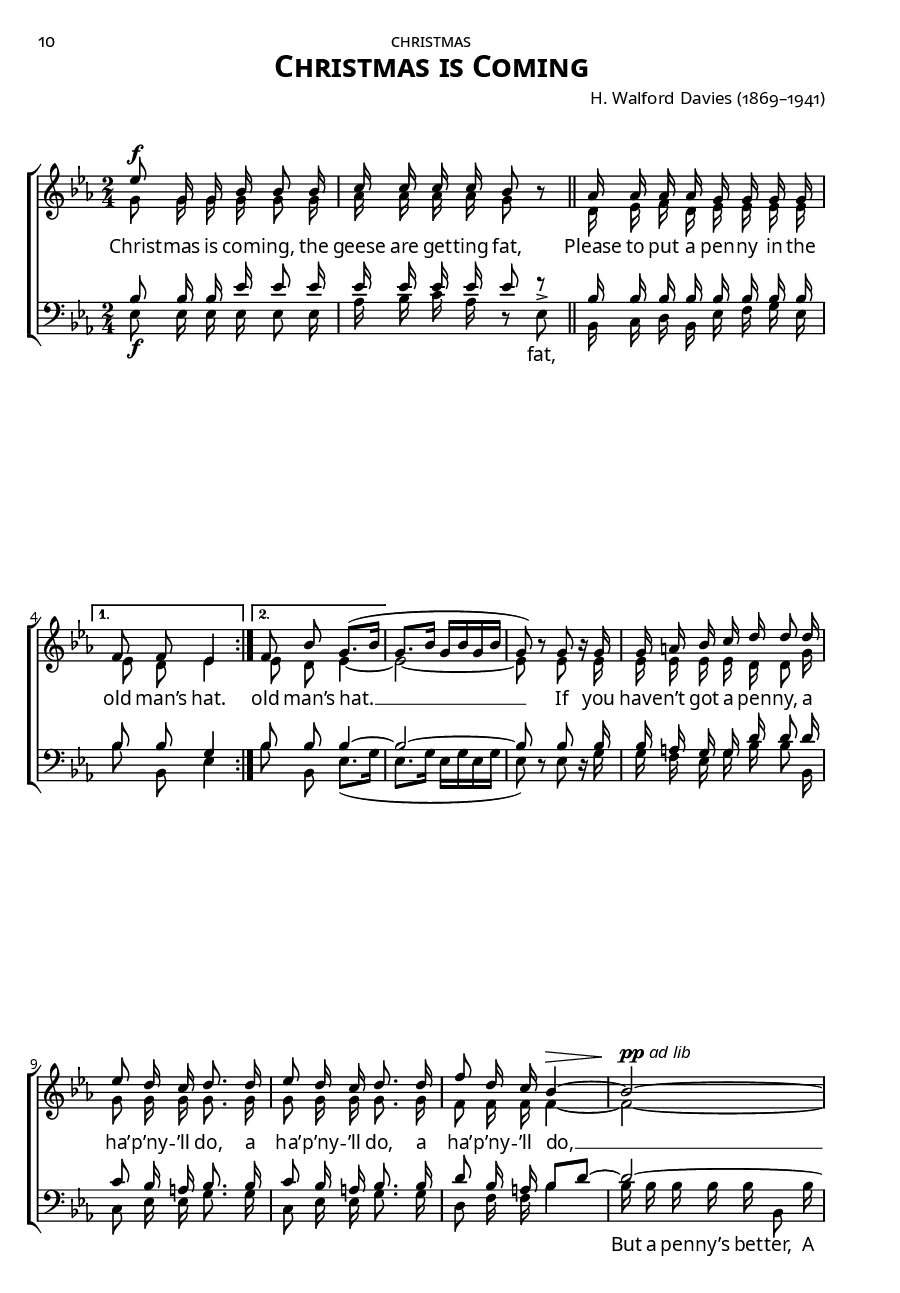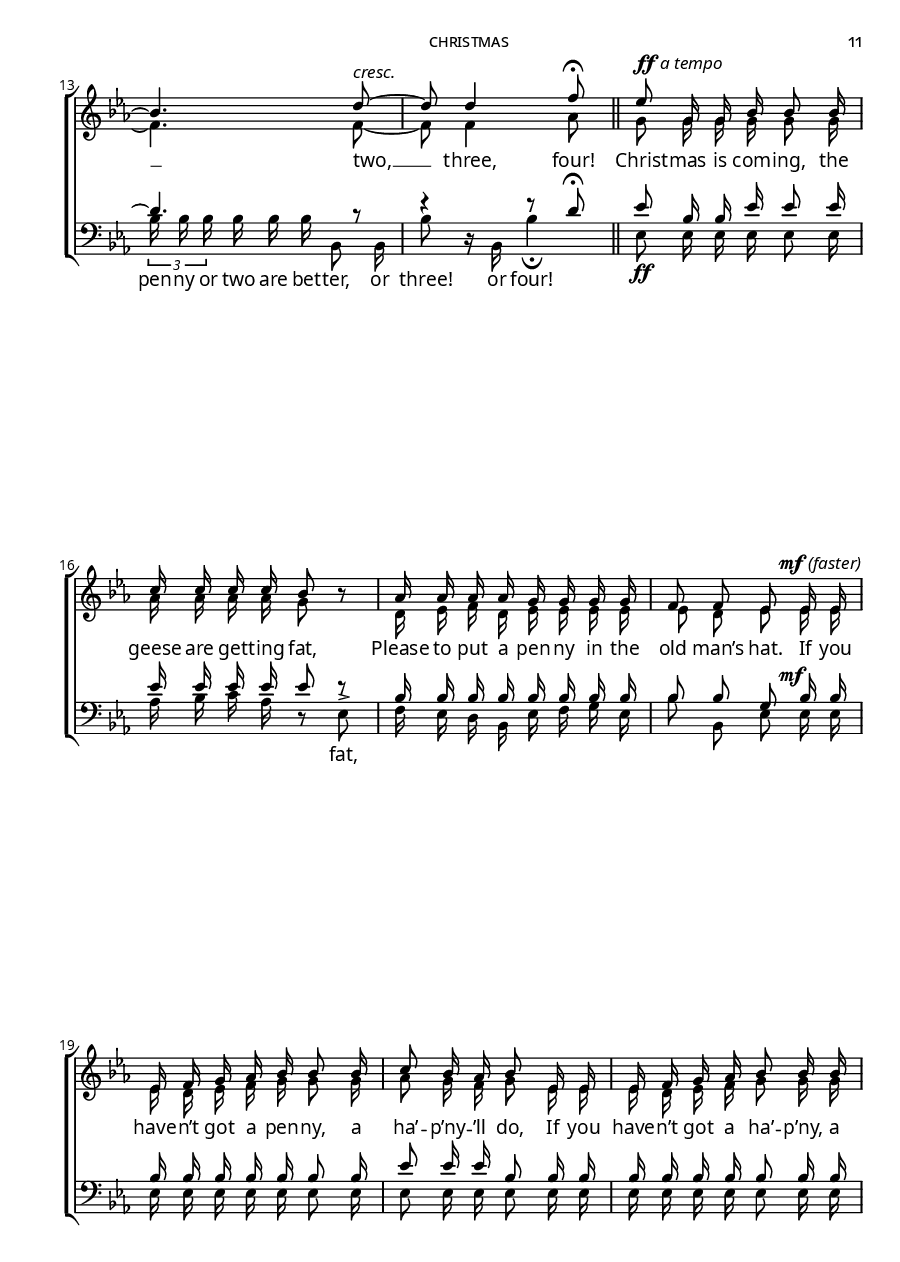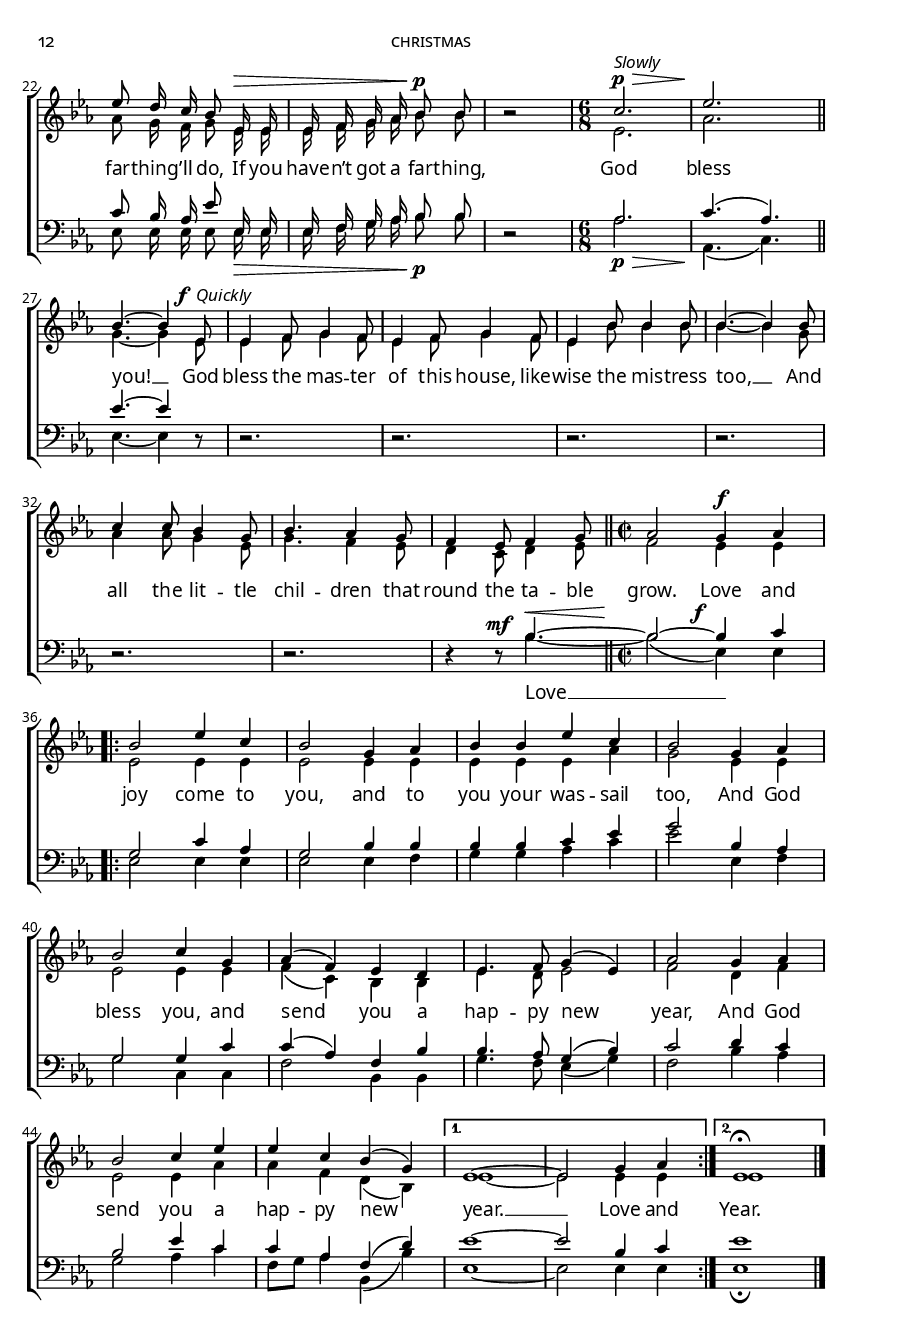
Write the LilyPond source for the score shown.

\version "2.14.2"
\include "util.ly"
\header {
  title = \markup{\override #'(font-name . "Garamond Premier Pro Semibold"){ \abs-fontsize #15 \smallCapsOldStyle"Christmas is Coming"}}
  %poet = \markup\oldStyleNum"Old Rhyme"
  composer = \markup\oldStyleNum"H. Walford Davies (1869–1941)"
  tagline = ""
}
\paper {
  paper-height = 9\in
  paper-width = 6\in
  indent = 0\in
  %system-system-spacing = #'((basic-distance . 10) (padding . 0))
  system-system-spacing =
    #'((basic-distance . 0)
       (minimum-distance . 0)
       (padding . -5)
       (stretchability . 100))
  ragged-last-bottom = ##f
  ragged-bottom = ##f
  two-sided = ##t
  inner-margin = 0.5\in
  outer-margin = 0.25\in
  top-margin = 0.25\in
  bottom-margin = 0.25\in
  first-page-number = #010
  print-first-page-number = ##t
  headerLine = \markup{\override #'(font-name . "Garamond Premier Pro") \smallCapsOldStyle"christmas"}
  oddHeaderMarkup = \markup\fill-line{
     \override #'(font-name . "Garamond Premier Pro")\abs-fontsize #8.5
     \combine 
        \fill-line{"" \on-the-fly #print-page-number-check-first
        \oldStylePageNum""
        }
        \fill-line{\headerLine}
  }
  evenHeaderMarkup = \markup {
     \override #'(font-name . "Garamond Premier Pro")\abs-fontsize #8.5
     \combine
        \on-the-fly #print-page-number-check-first
        \oldStylePageNum""
        \fill-line{\headerLine}
  }
}
#(set-global-staff-size 15) \paper{ #(define fonts (make-pango-font-tree "GoudyOlSt BT" "Garamond Premier Pro" "Garamond Premier Pro" (/ 15 20))) }
global = {
  \key ees \major
  \time 2/4
  \autoBeamOff
  \override DynamicLineSpanner #'staff-padding = #0.0
  \override DynamicLineSpanner #'Y-extent = #'(0 . 0)
}

sopMusic = \relative c'' {
  \repeat volta 2 {
    ees8^\f g,16 g bes bes8 bes16 |
    c c c c bes8 bes\rest \bar "||"
    aes16 aes aes aes g g g g |
  }
  \alternative {
    {
      f8 f ees4
    }
    {
      f8 bes g8.[( bes16] |
    }
  }
  g8.[ bes16] g[ bes g bes] |
  g8) b\rest g bes16\rest g |
  
  g a bes c d d8 d16 |
  ees8 d16 c d8. d16 |
  ees8 d16 c d8. d16 |
  f8 d16 c bes4~^\> |
  
  bes2\!^\markup{\dynamic"pp" \italic"ad lib"} ~ |
  bes4. d8~^\markup\italic"cresc." |
  d d4 f8\fermata \bar "||"
  
  ees8^\markup{\dynamic"ff" \italic"a tempo"} g,16 g bes bes8 bes16 |
  c c c c bes8 bes\rest |
  aes16 aes aes aes g g g g |
  
  %page 2
  f8 f <<ees {s16 s^\markup{\dynamic"mf" \italic"(faster)"}}>> ees16 ees |
  ees f g aes bes bes8 bes16 |
  c8 bes16 aes bes8  ees,16 ees |
  
  ees f g aes bes8 bes16 bes |
  ees8 d16 c bes8 ees,16^\> ees |
  ees f g aes bes8^\p bes |
  bes2\rest |
  
  \time 6/8
  c2.^\p^\>^\markup\italic"Slowly" |
  ees\! \bar "||"
  bes4.~ <<bes4 {s8 s^\markup{\dynamic"f" \italic" Quickly"}}>> ees,8 |
  ees4 f8 g4 f8 |
  ees4 f8 g4 f8 |
  ees4 bes'8 bes4 bes8 |
  
  bes4.~ bes4 bes8 |
  c4 c8 bes4 g8 |
  bes4. aes4 g8 |
  f4 ees8 f4 g8 \bar "||"
  \time 2/2 aes2 g4^\f aes \break
  
  \repeat volta 2 {
    bes2 ees4 c |
    bes2 g4 aes |
    bes bes ees c |
    bes2 g4 aes |
    bes2 c4 g |
    aes4( f) ees d |
    
    ees4. f8 g4( ees) |
    aes2 g4 aes |
    bes2 c4 ees |
    ees c bes( g) |
  }
  \alternative {
    {
      ees1~ |
      ees2 g4 aes |
    }
    {
      ees1\fermata \bar "|."
    }
  }
}
sopWords = \lyricmode {
  
}

altoMusic = \relative c' {
  g'8 g16 g g g8 g16 |
  aes aes aes aes g8 s |
  d16 ees f d ees ees ees ees |
  
  ees8 d ees4 |
  ees8 d ees4~ |
  ees2~ |
  ees8 s ees s16 ees |
  
  ees ees ees ees d d8 g16 |
  g8 g16 g g8. g16 |
  g8 g16 g g8. g16 |
  f8 f16 f f4~ |
  
  f2~ |
  f4. f8~ |
  f f4 aes8 |
  
  g8 g16 g g g8 g16 |
  aes aes aes aes g8 s |
  d16 ees f d ees ees ees ees |
  
  %page 2
  ees8 d ees ees16 ees |
  ees d ees f g g8 g16 |
  aes8 g16 f g8 ees16 ees |
  
  ees d ees f g8 g16 g |
  aes8 g16 f g8 ees16 ees |
  ees f g aes bes8 bes |
  s2 |
  
  \time 6/8
  ees,2. |
  aes \bar "||"
  g4.~ g4 ees8 |
  ees4 f8 g4 f8 |
  ees4 f8 g4 f8 |
  ees4 bes'8 bes4 bes8 |
  
  bes4.~ bes4 g8 |
  aes4 aes8 g4 ees8 |
  g4. f4 ees8 |
  d4 c8 d4 ees8 \bar "||"
  \time 2/2 f2 ees4 ees |
  
  ees2 ees4 ees |
  ees2 ees4 ees |
  ees ees ees aes |
  g2 ees4 ees |
  ees2 ees4 ees |
  f( c) bes bes |
  
  ees4. d8 ees2 |
  f d4 f |
  ees2 ees4 aes |
  aes f d( bes) |
  ees1~ |
  ees2 ees4 ees |
  ees1 \bar "|."
}
altoWords = \lyricmode {
  \dropLyricsVII
  Christ -- mas is com -- ing, the geese are get -- ting fat,
  Please to put a pen -- ny in the old man’s hat.
  old man’s hat. __
  
  If you have -- n’t got a pen -- ny, a ha’ -- p’ny -- ’ll do, a ha’ -- p’ny -- ’ll do, a ha’ -- p’ny -- ’ll do, __
  
  two, __ three, four!
  
  Christ -- mas is com -- ing, the geese are get -- ting fat,
  Please to put a pen -- ny in the old man’s hat.
  If you have -- n’t got a pen -- ny, a ha’ -- p’ny -- ’ll do,
  If you have -- n’t got a ha’ -- p’ny, a \pageBreak far -- thing -- ’ll do,
  If you have -- n’t got a far -- thing,
  
  God bless you! __
  
  God bless the mas -- ter of this house, like -- wise the mis -- tress too, __
  And all the lit -- tle chil -- dren that round the ta -- ble grow.
  
  Love and joy come to you, and to you your was -- sail too,
  And God bless you, and send you a hap -- py new year,
  And God send you a hap -- py new year. __
  
  Love and
  Year.
}
altoWordsII = \lyricmode {
%\markup\italic
  \set stanza = #"2. "
  \set ignoreMelismata = ##t
}
altoWordsIII = \lyricmode {
  \set stanza = #"3. "
  \set ignoreMelismata = ##t
}
altoWordsIV = \lyricmode {
  \set stanza = #"4. "
  \set ignoreMelismata = ##t
}
altoWordsV = \lyricmode {
  \set stanza = #"5. "
  \set ignoreMelismata = ##t
}
altoWordsVI = \lyricmode {
  \set stanza = #"6. "
  \set ignoreMelismata = ##t
}
tenorMusic = \relative c' {
  bes8 bes16 bes ees ees8 ees16 |
  ees ees ees ees ees8 f\rest |
  bes,16 bes bes bes bes bes bes bes |
  
  bes8 bes g4 |
  bes8 bes bes4~ |
  bes2~ |
  bes8 s bes s16 bes |
  
  bes a g g d' d8 d16 |
  c8 bes16 a bes8. bes16 |
  c8 bes16 a bes8. bes16 |
  d8 bes16 a bes8[ d]~ |
  
  d2~ |
  d4. c8\rest |
  f4\rest f8\rest d8\fermata \bar "||"
  
  ees8 bes16 bes ees ees8 ees16 |
  ees16 ees ees ees ees8 ees\rest |
  bes16 bes bes bes bes bes bes bes |
  
  %page 2
  bes8 bes g bes16 bes |
  bes bes bes bes bes bes8 bes16 |
  ees8 ees16 ees bes8 bes16 bes |
  
  bes bes bes bes bes8 bes16 bes |
  c8 bes16 aes ees'8 ees,16 ees |
  ees f g aes bes8 bes |
  s2 |
  
  \time 6/8
  aes2. |
  c4.( aes) \bar "||"
  ees'4.~ ees4 s8 |
  s2.*6 |
  
  s4. bes4.~ |
  \time 2/2
  bes2~ bes4 c |
  
  g2 c4 aes |
  g2 bes4 bes |
  bes bes c ees |
  g2 bes,4 aes |
  g2 g4 c |
  c( aes) f bes |
  
  bes4. aes8 g4( bes) |
  c2 d4 c |
  bes2 ees4 c |
  c aes f( d') |
  ees1~ |
  ees2 bes4 c |
  ees1 \bar "|."
}
tenorWords = \lyricmode {

}

bassMusic = \relative c {
  ees8_\f ees16 ees ees ees8 ees16 |
  aes bes c aes d,8\rest ees^> |
  bes16 c d bes ees f g ees |
  
  bes'8 bes, ees4 |
  bes'8 bes, ees8.([ g16] |
  ees8.[ g16] ees16[ g ees g] |
  ees8) d\rest ees d16\rest g |
  
  g f ees g bes bes8 bes,16 |
  c8 ees16 ees g8. g16 |
  c,8 ees16 ees g8. g16 |
  d8 f16 f bes4 |
  
  bes16 bes bes bes bes bes,8 bes'16 |
  \times 2/3 { bes16 bes bes } bes16 bes bes bes,8 bes16 |
  bes'8 d,16\rest bes16 bes'4\fermata \bar "||"
  
  ees,8_\ff ees16 ees ees ees8 ees16 |
  aes bes c aes d,8\rest ees8^> |
  f16 ees d bes ees f g ees |
  
  %page 2
  bes'8 bes, <<ees {s16 s^\markup\dynamic"mf"}>> ees16 ees |
  ees ees ees ees ees ees8 ees16 |
  ees8 ees16 ees ees8 ees16 ees |
  
  ees ees ees ees ees8 ees16 ees |
  ees8 ees16 ees ees8 ees16_\> ees |
  ees f g aes bes8_\p bes |
  d,2\rest |
  
  \time 6/8
  aes'2._\p_\> |
  aes,4.(\! c) \bar "||"
  ees4.~ ees4 d8\rest |
  d2.\rest |
  d\rest |
  d\rest |
  
  d\rest |
  d\rest |
  d\rest |
  d4\rest d8\rest^\mf bes'4.~^\< |
  <<bes2(\! {s4. s8^\f}>> ees,4) ees |
  
  ees2 ees4 ees |
  ees2 ees4 f |
  g g aes c |
  ees2 ees,4 f |
  g2 c,4 c |
  f2 bes,4 bes |
  
  g'4. f8 ees4( g) |
  f2 bes4 aes |
  g2 aes4 c |
  f,8[ g] aes4 bes,( bes') |
  ees,1~ |
  ees2 ees4 ees |
  ees1\fermata \bar "|."
}
bassWords = \lyricmode {
  \repeat unfold 10 { \skip 1 }
  fat,
  \repeat unfold 37 {\skip 1}
  But a pen -- ny’s bet -- ter,
  A pen -- ny or two are bet -- ter, or three! or four!
  
  \repeat unfold 10 { \skip 1}
  fat,
  \repeat unfold 48 {\skip 1}
  Love __
}

pianoRH = \relative c' {
  
}
pianoLH = \relative c' {
  
}

\score {
  <<
   \new ChoirStaff <<
%    \new Lyrics = sopranos \with { \override VerticalAxisGroup #'nonstaff-relatedstaff-spacing = #'((basic-distance . 1)) }
    \new Staff = women <<
      \new Voice = "sopranos" { \voiceOne << \global \sopMusic >> }
      \new Voice = "altos" { \voiceTwo << \global \altoMusic >> }
    >>
    \new Lyrics \with { alignAboveContext = #"women" \override VerticalAxisGroup #'nonstaff-relatedstaff-spacing = #'((basic-distance . 1))} \lyricsto "sopranos" \sopWords
     \new Lyrics = "altosVI"  \with { alignBelowContext = #"women" \override VerticalAxisGroup #'nonstaff-relatedstaff-spacing = #'((basic-distance . 1))} \lyricsto "sopranos" \altoWordsVI
    \new Lyrics = "altosV"  \with { alignBelowContext = #"women" \override VerticalAxisGroup #'nonstaff-relatedstaff-spacing = #'((basic-distance . 1))} \lyricsto "sopranos" \altoWordsV
    \new Lyrics = "altosIV"  \with { alignBelowContext = #"women" \override VerticalAxisGroup #'nonstaff-relatedstaff-spacing = #'((basic-distance . 1))} \lyricsto "sopranos" \altoWordsIV
    \new Lyrics = "altosIII"  \with { alignBelowContext = #"women" \override VerticalAxisGroup #'nonstaff-relatedstaff-spacing = #'((basic-distance . 1))} \lyricsto "sopranos" \altoWordsIII
    \new Lyrics = "altosII"  \with { alignBelowContext = #"women" \override VerticalAxisGroup #'nonstaff-relatedstaff-spacing = #'((basic-distance . 1))} \lyricsto "sopranos" \altoWordsII
    \new Lyrics = "altos"  \with { alignBelowContext = #"women" \override VerticalAxisGroup #'nonstaff-relatedstaff-spacing = #'((basic-distance . 1))} \lyricsto "sopranos" \altoWords
   \new Staff = men <<
      \clef bass
      \new Voice = "tenors" { \voiceOne << \global \tenorMusic >> }
      \new Voice = "basses" { \voiceTwo << \global \bassMusic >> }
    >>
    \new Lyrics \with { alignAboveContext = #"men" \override VerticalAxisGroup #'nonstaff-relatedstaff-spacing = #'((basic-distance . 1)) } \lyricsto "tenors" \tenorWords
    \new Lyrics \with { alignBelowContext = #"men" } \lyricsto "basses" \bassWords
  >>
%    \new PianoStaff << \new Staff { \new Voice { \pianoRH } } \new Staff { \clef "bass" \pianoLH } >>
  >>
  \layout {
%6.14 \context {\Lyrics\override LyricText #'font-size = #0.8 }
    \context {
      \Score
      \override SpacingSpanner #'base-shortest-duration = #(ly:make-moment 1 8)
      \override SpacingSpanner #'common-shortest-duration = #(ly:make-moment 1 8)
    }
    \context {
      % Remove all empty staves
      % \Staff \RemoveEmptyStaves \override VerticalAxisGroup #'remove-first = ##t
    }
  }
  \midi {
    \tempo 4 = 90
    \set Staff.midiInstrument = "flute"
  
    \context {
      \Voice
      \remove "Dynamic_performer"
    }
  }
}
